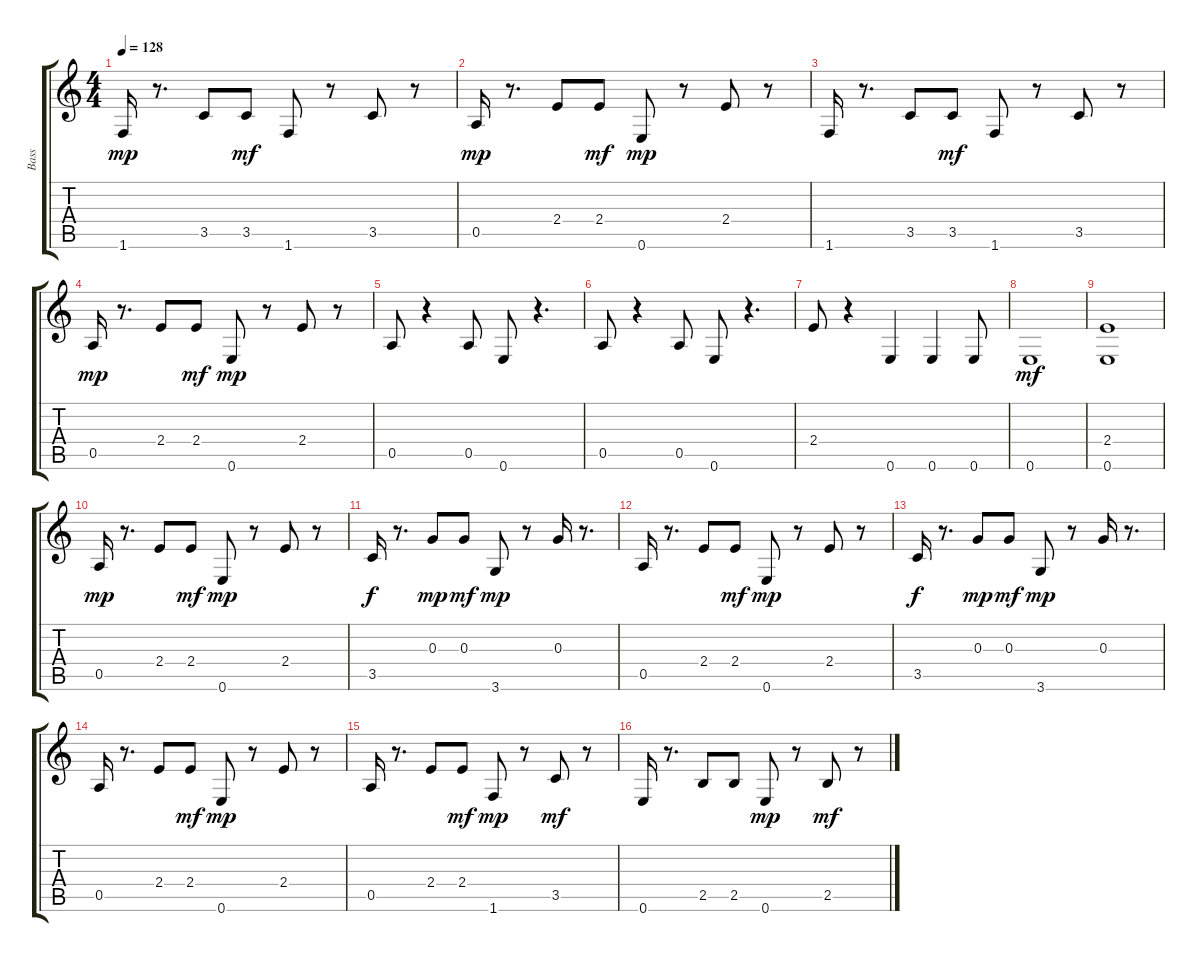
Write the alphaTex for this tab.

\track ("Bass" "Bass") {instrument acousticbass}
\staff {score tabs}
\tuning (E4 B3 G3 D3 A2 E2) {hide}
\ts (4 4)
\tempo 128
\clef g2
\ks c
1.6.16{dy mp} r.8{d} 3.5.8 3.5.8{dy mf} 1.6.8 r.8 3.5.8 r.8 |
0.5.16{dy mp} r.8{d} 2.4.8 2.4.8{dy mf} 0.6.8{dy mp} r.8 2.4.8 r.8 |
1.6.16 r.8{d} 3.5.8 3.5.8{dy mf} 1.6.8 r.8 3.5.8 r.8 |
0.5.16{dy mp} r.8{d} 2.4.8 2.4.8{dy mf} 0.6.8{dy mp} r.8 2.4.8 r.8 |
0.5.8 r.4 0.5.8 0.6.8 r.4{d} |
0.5.8 r.4 0.5.8 0.6.8 r.4{d} |
2.4.8 r.4 0.6.4 0.6.4 0.6.8 |
0.6.1{dy mf} |
(2.4 0.6).1 |
0.5.16{dy mp} r.8{d} 2.4.8 2.4.8{dy mf} 0.6.8{dy mp} r.8 2.4.8 r.8 |
3.5.16{dy f} r.8{d} 0.3.8{dy mp} 0.3.8{dy mf} 3.6.8{dy mp} r.8 0.3.16 r.8{d} |
0.5.16 r.8{d} 2.4.8 2.4.8{dy mf} 0.6.8{dy mp} r.8 2.4.8 r.8 |
3.5.16{dy f} r.8{d} 0.3.8{dy mp} 0.3.8{dy mf} 3.6.8{dy mp} r.8 0.3.16 r.8{d} |
0.5.16 r.8{d} 2.4.8 2.4.8{dy mf} 0.6.8{dy mp} r.8 2.4.8 r.8 |
0.5.16 r.8{d} 2.4.8 2.4.8{dy mf} 1.6.8{dy mp} r.8 3.5.8{dy mf} r.8 |
0.6.16 r.8{d} 2.5.8 2.5.8 0.6.8{dy mp} r.8 2.5.8{dy mf} r.8
